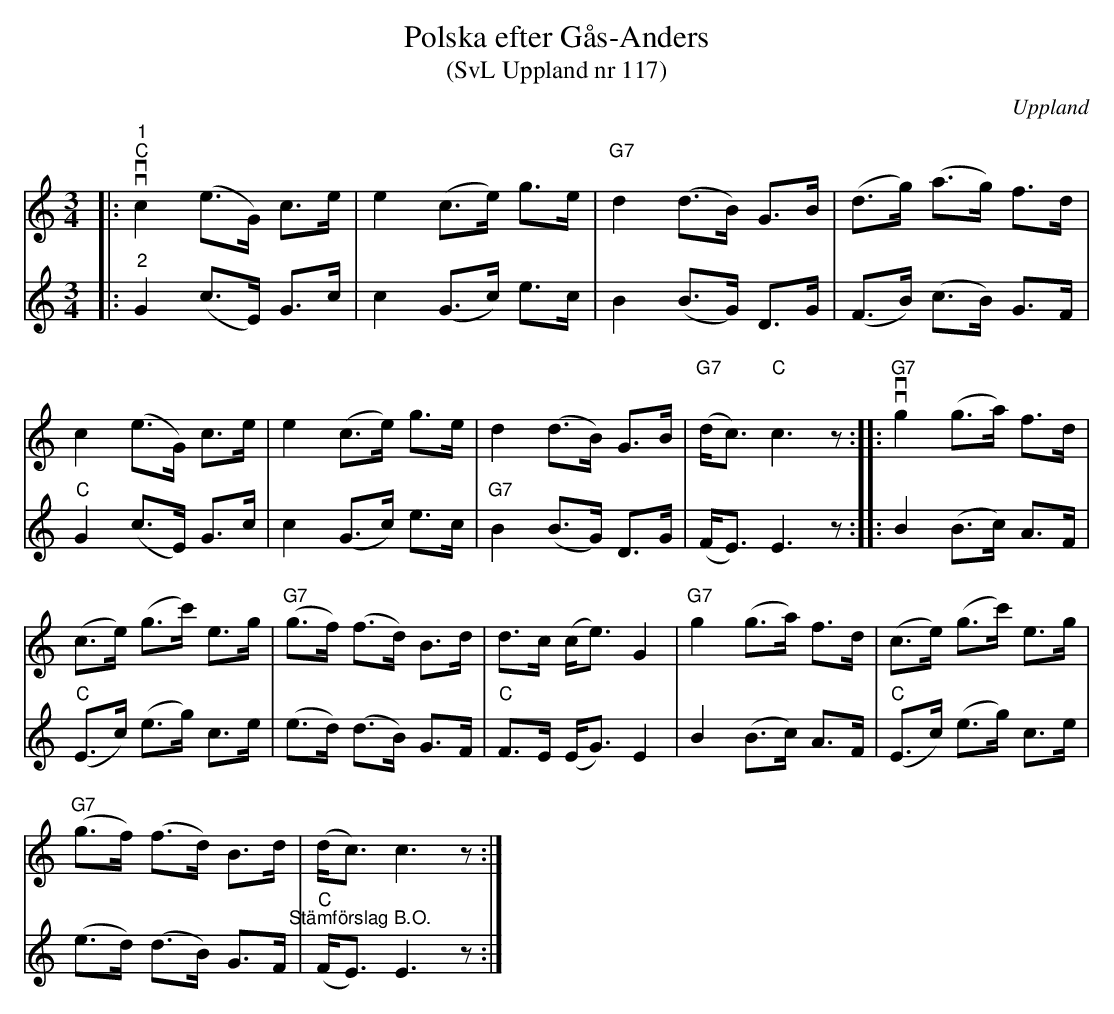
X:1
T:Polska efter Gås-Anders
T:(SvL Uppland nr 117)
O:Uppland
L:1/8
M:3/4
K:C
V:1
|:"^1"vv"C" c2 (e>G) c>e | e2 (c>e) g>e |"G7" d2 (d>B) G>B | (d>g) (a>g) f>d |
c2 (e>G) c>e | e2 (c>e) g>e | d2 (d>B) G>B |"G7" (d<c)"C" c3 z ::vv"G7" g2 (g>a) f>d |
(c>e) (g>c') e>g |"G7" (g>f) (f>d) B>d | d>c (c<e) G2 |"G7" g2 (g>a) f>d | (c>e) (g>c') e>g |
"G7" (g>f) (f>d) B>d | (d<c) c3 z :|
V:2
|:"^2" G2 (c>E) G>c | c2 (G>c) e>c | B2 (B>G) D>G | (F>B) (c>B) G>F |"C" G2 (c>E) G>c |
c2 (G>c) e>c |"G7" B2 (B>G) D>G | (F<E) E3 z :: B2 (B>c) A>F |"C" (E>c) (e>g) c>e |
(e>d) (d>B) G>F |"C" F>E (E<G) E2 | B2 (B>c) A>F |"C" (E>c) (e>g) c>e |
(e>d) (d>B) G>F"^Stämförslag B.O." |"C" (F<E) E3 z :|
